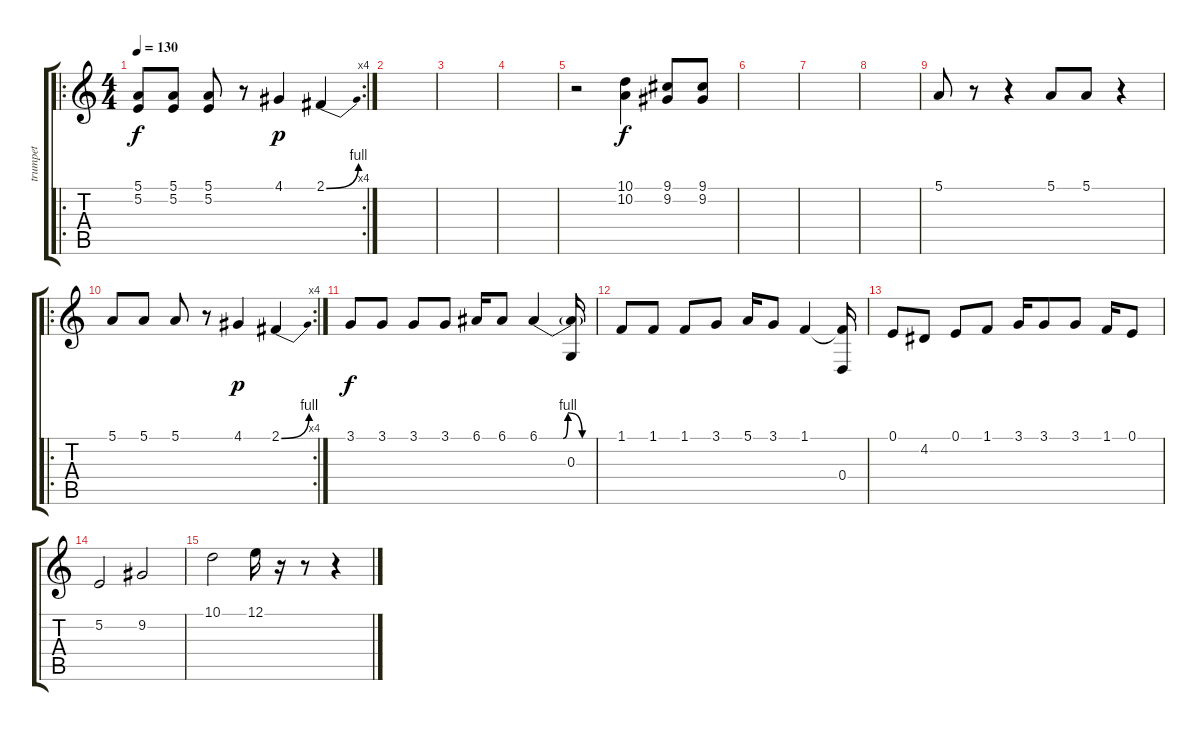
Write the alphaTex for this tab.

\track ("trumpet" "trumpet") {instrument trumpet}
\staff {score tabs}
\tuning (E4 B3 G3 D3 A2 E2) {hide}
\ro
\rc 4
\ts (4 4)
\tempo 130
\clef g2
\ks c
(5.1 5.2).8{dy f} (5.1 5.2).8 (5.1 5.2).8 r.8 4.1.4{dy p} 2.1{be (bend 0 0 60 4)}.4 |
|
|
|
r.2 (10.1 10.2).4{dy f} (9.1 9.2).8 (9.1 9.2).8 |
|
|
|
5.1.8 r.8 r.4 5.1.8 5.1.8 r.4 |
\ro
\rc 4
5.1.8 5.1.8 5.1.8 r.8 4.1.4{dy p} 2.1{be (bend 0 0 60 4)}.4 |
3.1.8{dy f} 3.1.8 3.1.8 3.1.8 6.1.16 6.1.8 6.1{be (custom 0 0 15 0 25 0 30 4 45 0 60 0)}.4 (6.1{t} 0.3).16 |
1.1.8 1.1.8 1.1.8 3.1.8 5.1.16 3.1.8 1.1.4 (1.1{t} 0.4).16 |
0.1.8 4.2.8 0.1.8 1.1.8 3.1.16 3.1.8 3.1.8 1.1.16 0.1.8 |
5.2.2 9.2.2 |
10.1.2 12.1.16 r.16 r.8 r.4
